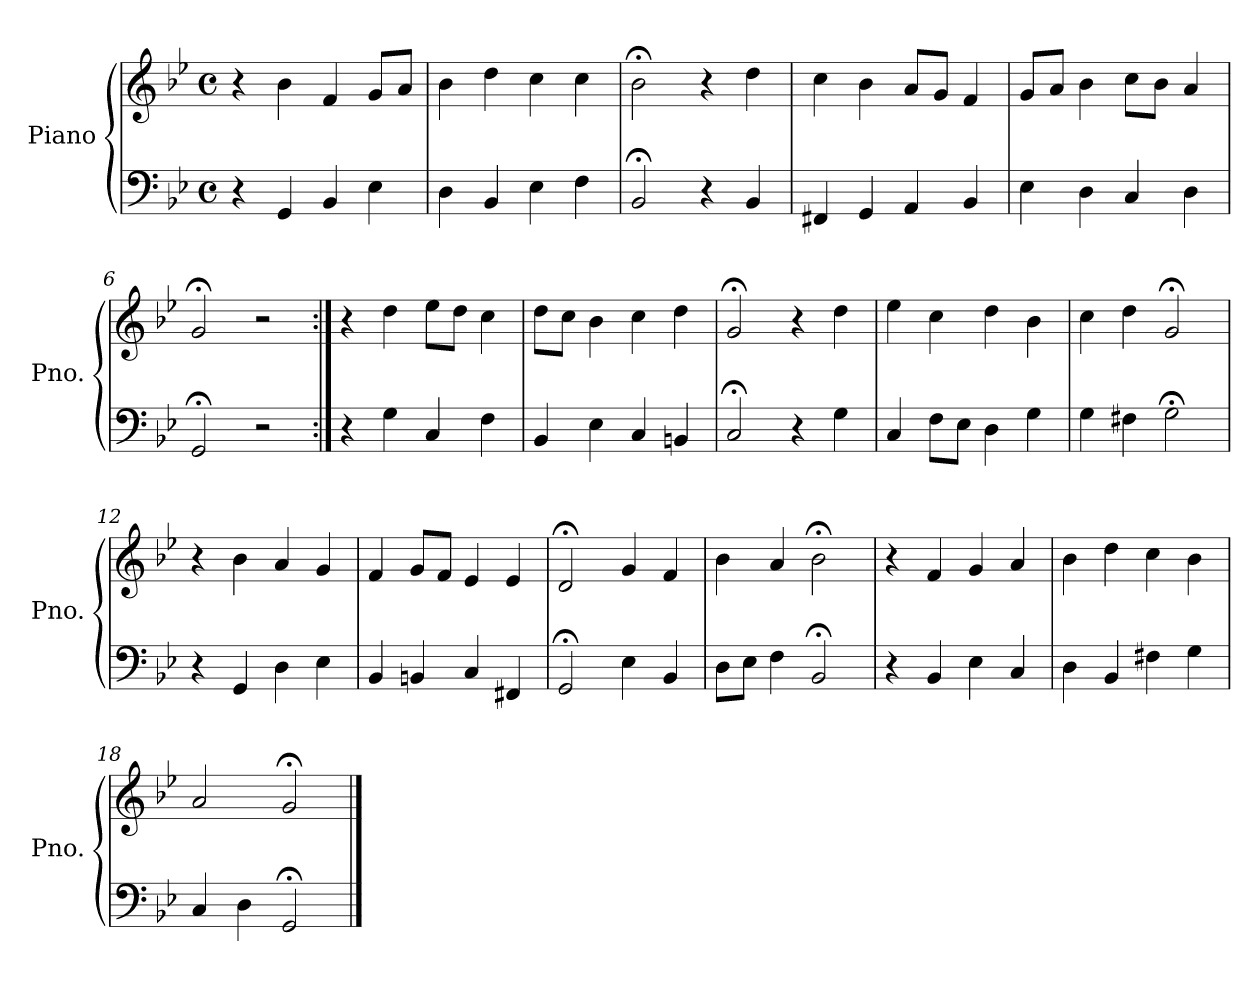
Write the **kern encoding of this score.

**kern	**kern
*part1	*part1
*staff2	*staff1
*I"Piano	*
*I'Pno.	*
*clefF4	*clefG2
*k[b-e-]	*k[b-e-]
*M4/4	*M4/4
*met(c)	*met(c)
=1	=1
4r	4r
4GG/	4b-\
4BB-/	4f/
4E-\	8g/L
.	8a/J
=2	=2
4D\	4b-\
4BB-/	4dd\
4E-\	4cc\
4F\	4cc\
=3	=3
2BB-;</	2b-;<\
4r	4r
4BB-/	4dd\
=4	=4
4FF#X/	4cc\
4GG/	4b-\
4AA/	8a/L
.	8g/J
4BB-/	4f/
=5	=5
4E-\	8g/L
.	8a/J
4D\	4b-\
4C/	8cc\L
.	8b-\J
4D\	4a/
=6	=6
2GG;</	2g;</
2r	2r
=7:|!	=7:|!
4r	4r
4G\	4dd\
4C/	8ee-\L
.	8dd\J
4F\	4cc\
!!LO:LB:g=z
=8	=8
4BB-/	8dd\L
.	8cc\J
4E-\	4b-\
4C/	4cc\
4BBn/	4dd\
=9	=9
2C;</	2g;</
4r	4r
4G\	4dd\
=10	=10
4C/	4ee-\
8F\L	4cc\
8E-\J	.
4D\	4dd\
4G\	4b-\
=11	=11
4G\	4cc\
4F#X\	4dd\
2G;<\	2g;</
=12	=12
4r	4r
4GG/	4b-\
4D\	4a/
4E-\	4g/
=13	=13
4BB-/	4f/
4BBn/	8g/L
.	8f/J
4C/	4e-/
4FF#X/	4e-/
=14	=14
2GG;</	2d;</
4E-\	4g/
4BB-/	4f/
=15	=15
8D\L	4b-\
8E-\J	.
4F\	4a/
2BB-;</	2b-;<\
!!LO:LB:g=z
=16	=16
4r	4r
4BB-/	4f/
4E-\	4g/
4C/	4a/
=17	=17
4D\	4b-\
4BB-/	4dd\
4F#X\	4cc\
4G\	4b-\
=18	=18
4C/	2a/
4D\	.
2GG;</	2g;</
==	==
*-	*-
